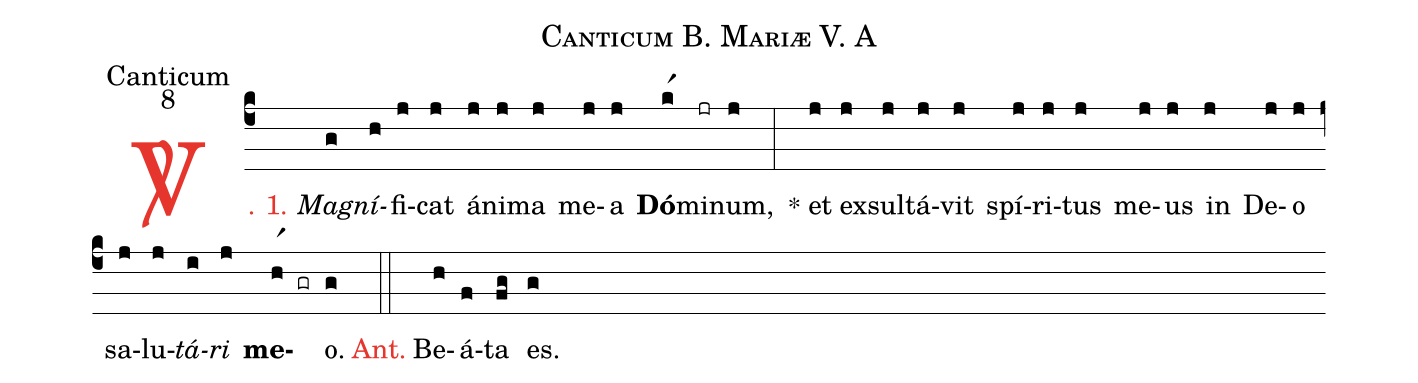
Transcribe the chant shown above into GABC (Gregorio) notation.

name:Canticum B. Mariæ V. A;
office-part:Canticum;
mode:8;
%%
(c4)<c><sp>V/</sp>. 1.</c> <i>Ma(g)gní(h)</i>fi(j)cat(j) á(j)ni(j)ma(j) me(j)a(j) <b>Dó</b>(kr1)mi(jr)num,(j) (:)* et (j)ex(j)sul(j)tá(j)vit(j) spí(j)ri(j)tus(j) me(j)us(j) in(j) De(j)o(j) sa(j)lu(j)<i>tá</i>(i)<i>ri</i>(j) <b>me</b>(hr1 gr)o.(g) <c>Ant.</c>(::)Be(h)á(f)ta(fg) es.(g)
